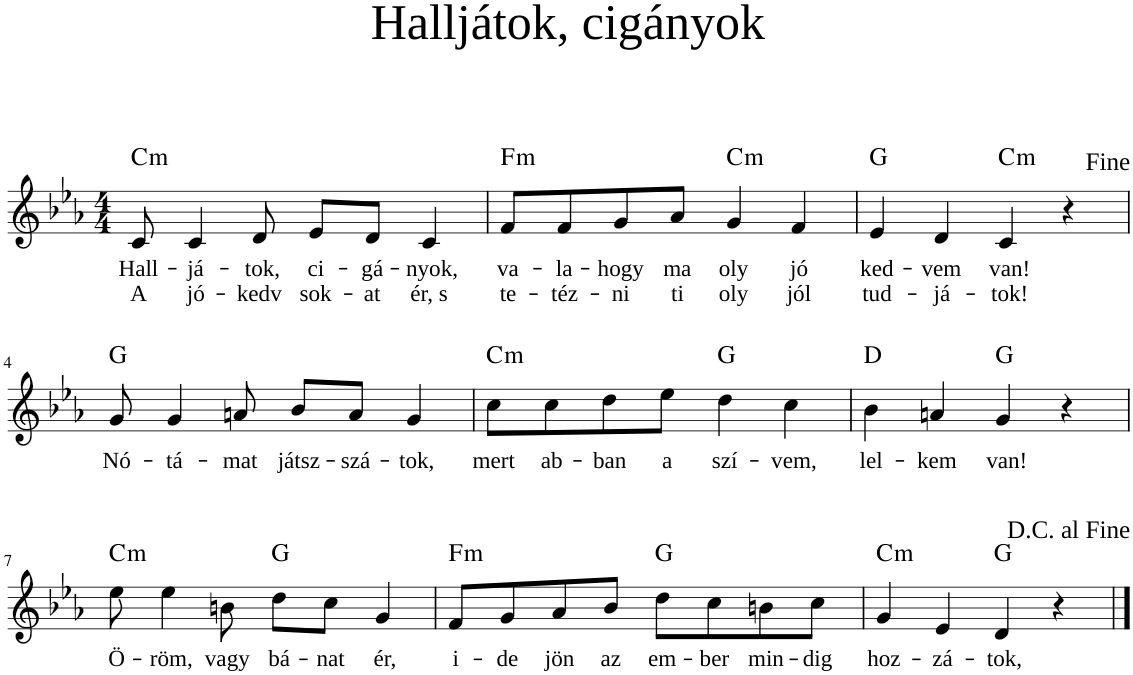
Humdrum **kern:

**kern	**text	**text	**harte
*part1	*part1	*part1	*part1
*staff1	*staff1	*staff1	*
*I"Piano	*	*	*
*I'Pno	*	*	*
*clefG2	*	*	*
*k[b-e-a-]	*	*	*
*M4/4	*	*	*
=1	=1	=1	=1
!	!LO:LY:b	!LO:LY:b	!LO:H:kt=m
8c/	Hall-	A	C:min
!	!LO:LY:b	!LO:LY:b	!
4c/	-já-	jó-	.
!	!LO:LY:b	!LO:LY:b	!
8d/	-tok,	-kedv	.
!	!LO:LY:b	!LO:LY:b	!
8e-/L	ci-	sok-	.
!	!LO:LY:b	!LO:LY:b	!
8d/J	-gá-	at	.
!	!LO:LY:b	!LO:LY:b	!
4c/	-nyok,	ér, s	.
=2	=2	=2	=2
!	!LO:LY:b	!LO:LY:b	!LO:H:kt=m
8f/L	va-	te-	F:min
!	!LO:LY:b	!LO:LY:b	!
8f/	-la-	téz-	.
!	!LO:LY:b	!LO:LY:b	!
8g/	-hogy	-ni	.
!	!LO:LY:b	!LO:LY:b	!
8a-/J	ma	ti	.
!	!LO:LY:b	!LO:LY:b	!LO:H:kt=m
4g/	oly	oly	C:min
!	!LO:LY:b	!LO:LY:b	!
4f/	jó	jól	.
=3	=3	=3	=3
!	!LO:LY:b	!LO:LY:b	!
4e-/	ked-	tud-	G:maj
!	!LO:LY:b	!LO:LY:b	!
4d/	-vem	-já-	.
!	!LO:LY:b	!LO:LY:b	!LO:H:kt=m
4c/	van!	-tok!	C:min
4r	.	.	.
!LO:TX:a:t=<font face="Times New Roman"/>Fine	!	!	!
!!LO:LB:g=z
=4	=4	=4	=4
!	!LO:LY:b	!	!
8g/	Nó-	.	G:maj
!	!LO:LY:b	!	!
4g/	-tá-	.	.
!	!LO:LY:b	!	!
8an/	-mat	.	.
!	!LO:LY:b	!	!
8b-/L	játsz-	.	.
!	!LO:LY:b	!	!
8a/J	-szá-	.	.
!	!LO:LY:b	!	!
4g/	-tok,	.	.
=5	=5	=5	=5
!	!LO:LY:b	!	!LO:H:kt=m
8cc\L	mert	.	C:min
!	!LO:LY:b	!	!
8cc\	ab-	.	.
!	!LO:LY:b	!	!
8dd\	-ban	.	.
!	!LO:LY:b	!	!
8ee-\J	a	.	.
!	!LO:LY:b	!	!
4dd\	szí-	.	G:maj
!	!LO:LY:b	!	!
4cc\	-vem,	.	.
=6	=6	=6	=6
!	!LO:LY:b	!	!
4b-\	lel-	.	D:maj
!	!LO:LY:b	!	!
4an/	-kem	.	.
!	!LO:LY:b	!	!
4g/	van!	.	G:maj
4r	.	.	.
!!LO:LB:g=z
=7	=7	=7	=7
!	!LO:LY:b	!	!LO:H:kt=m
8ee-\	Ö-	.	C:min
!	!LO:LY:b	!	!
4ee-\	-röm,	.	.
!	!LO:LY:b	!	!
8bn\	vagy	.	.
!	!LO:LY:b	!	!
8dd\L	bá-	.	G:maj
!	!LO:LY:b	!	!
8cc\J	-nat	.	.
!	!LO:LY:b	!	!
4g/	ér,	.	.
=8	=8	=8	=8
!	!LO:LY:b	!	!LO:H:kt=m
8f/L	i-	.	F:min
!	!LO:LY:b	!	!
8g/	-de	.	.
!	!LO:LY:b	!	!
8a-/	jön	.	.
!	!LO:LY:b	!	!
8b-/J	az	.	.
!	!LO:LY:b	!	!
8dd\L	em-	.	G:maj
!	!LO:LY:b	!	!
8cc\	-ber	.	.
!	!LO:LY:b	!	!
8bn\	min-	.	.
!	!LO:LY:b	!	!
8cc\J	-dig	.	.
=9	=9	=9	=9
!	!LO:LY:b	!	!LO:H:kt=m
4g/	hoz-	.	C:min
!	!LO:LY:b	!	!
4e-/	-zá-	.	.
!	!LO:LY:b	!	!
4d/	-tok,	.	G:maj
4r	.	.	.
!LO:TX:a:t=<font face="Times New Roman"/>D.C. al Fine	!	!	!
==	==	==	==
*-	*-	*-	*-
